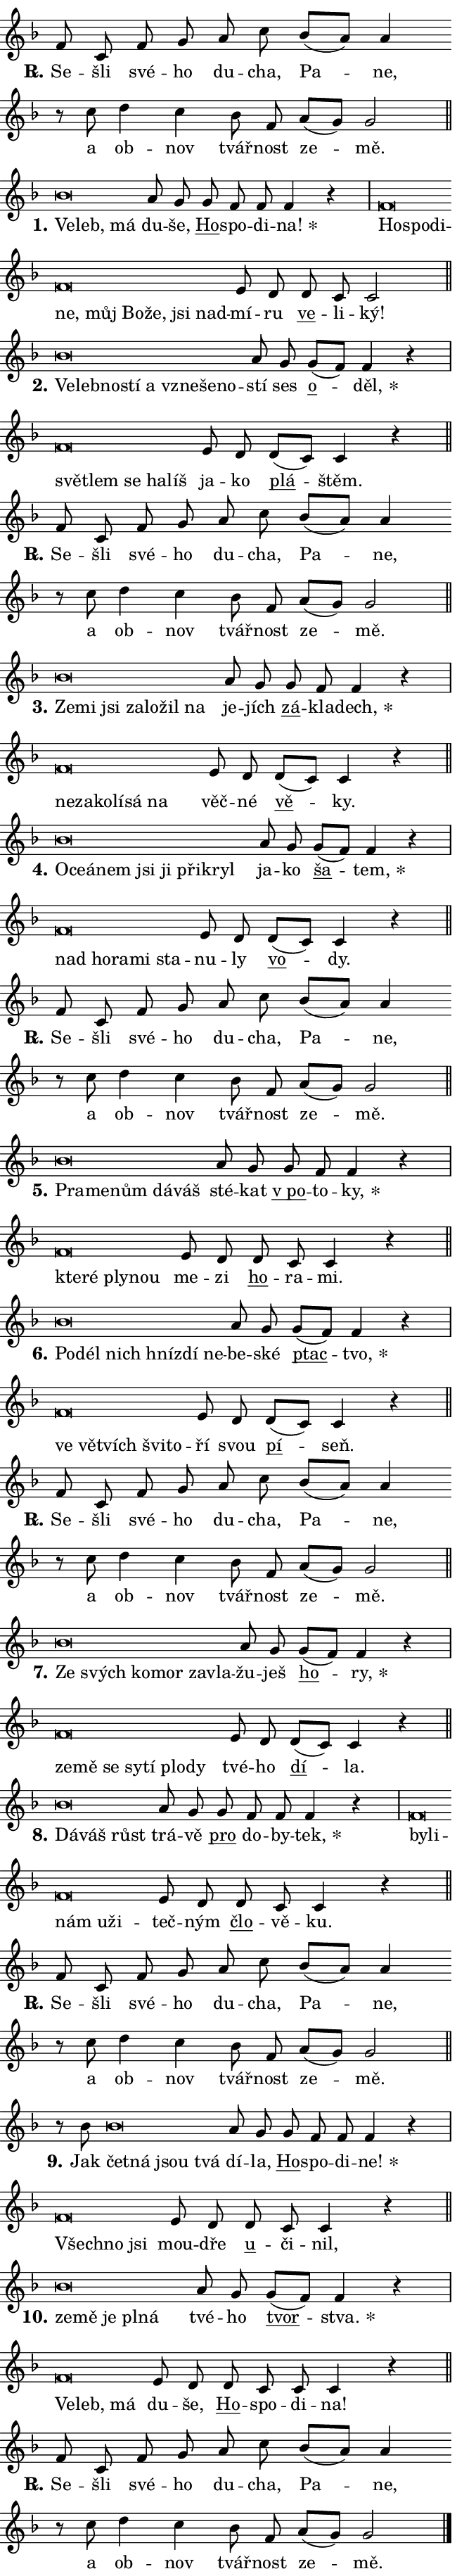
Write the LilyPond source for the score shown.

\version "2.24.0"
\header { tagline = "" }
\paper {
  indent = 0\cm
  top-margin = 0\cm
  right-margin = 0.13\cm % to fit lyric hyphens
  bottom-margin = 0\cm
  left-margin = 0\cm
  paper-width = 11\cm
  page-breaking = #ly:one-page-breaking
  system-system-spacing.basic-distance = #11
  score-system-spacing.basic-distance = #11
  ragged-last = ##f
}


%% Author: Thomas Morley
%% https://lists.gnu.org/archive/html/lilypond-user/2020-05/msg00002.html
#(define (line-position grob)
"Returns position of @var[grob} in current system:
   @code{'start}, if at first time-step
   @code{'end}, if at last time-step
   @code{'middle} otherwise
"
  (let* ((col (ly:item-get-column grob))
         (ln (ly:grob-object col 'left-neighbor))
         (rn (ly:grob-object col 'right-neighbor))
         (col-to-check-left (if (ly:grob? ln) ln col))
         (col-to-check-right (if (ly:grob? rn) rn col))
         (break-dir-left
           (and
             (ly:grob-property col-to-check-left 'non-musical #f)
             (ly:item-break-dir col-to-check-left)))
         (break-dir-right
           (and
             (ly:grob-property col-to-check-right 'non-musical #f)
             (ly:item-break-dir col-to-check-right))))
        (cond ((eqv? 1 break-dir-left) 'start)
              ((eqv? -1 break-dir-right) 'end)
              (else 'middle))))

#(define (tranparent-at-line-position vctor)
  (lambda (grob)
  "Relying on @code{line-position} select the relevant enry from @var{vctor}.
Used to determine transparency,"
    (case (line-position grob)
      ((end) (not (vector-ref vctor 0)))
      ((middle) (not (vector-ref vctor 1)))
      ((start) (not (vector-ref vctor 2))))))

noteHeadBreakVisibility =
#(define-music-function (break-visibility)(vector?)
"Makes @code{NoteHead}s transparent relying on @var{break-visibility}"
#{
  \override NoteHead.transparent =
    #(tranparent-at-line-position break-visibility)
#})

#(define delete-ledgers-for-transparent-note-heads
  (lambda (grob)
    "Reads whether a @code{NoteHead} is transparent.
If so this @code{NoteHead} is removed from @code{'note-heads} from
@var{grob}, which is supposed to be @code{LedgerLineSpanner}.
As a result ledgers are not printed for this @code{NoteHead}"
    (let* ((nhds-array (ly:grob-object grob 'note-heads))
           (nhds-list
             (if (ly:grob-array? nhds-array)
                 (ly:grob-array->list nhds-array)
                 '()))
           ;; Relies on the transparent-property being done before
           ;; Staff.LedgerLineSpanner.after-line-breaking is executed.
           ;; This is fragile ...
           (to-keep
             (remove
               (lambda (nhd)
                 (ly:grob-property nhd 'transparent #f))
               nhds-list)))
      ;; TODO find a better method to iterate over grob-arrays, similiar
      ;; to filter/remove etc for lists
      ;; For now rebuilt from scratch
      (set! (ly:grob-object grob 'note-heads)  '())
      (for-each
        (lambda (nhd)
          (ly:pointer-group-interface::add-grob grob 'note-heads nhd))
        to-keep))))

squashNotes = {
  \override NoteHead.X-extent = #'(-0.2 . 0.2)
  \override NoteHead.Y-extent = #'(-0.75 . 0)
  \override NoteHead.stencil =
    #(lambda (grob)
       (let ((pos (ly:grob-property grob 'staff-position)))
         (begin
           (if (< pos -7) (display "ERROR: Lower brevis then expected\n") (display ""))
           (if (<= pos -6) ly:text-interface::print ly:note-head::print))))
}
unSquashNotes = {
  \revert NoteHead.X-extent
  \revert NoteHead.Y-extent
  \revert NoteHead.stencil
}

hideNotes = \noteHeadBreakVisibility #begin-of-line-visible
unHideNotes = \noteHeadBreakVisibility #all-visible

% work-around for resetting accidentals
% https://lilypond.org/doc/v2.23/Documentation/notation/displaying-rhythms#unmetered-music
cadenzaMeasure = {
  \cadenzaOff
  \partial 1024 s1024
  \cadenzaOn
}

#(define-markup-command (accent layout props text) (markup?)
  "Underline accented syllable"
  (interpret-markup layout props
    #{\markup \override #'(offset . 4.3) \underline { #text }#}))

responsum = \markup \concat {
  "R" \hspace #-1.05 \path #0.1 #'((moveto 0 0.07) (lineto 0.9 0.8)) \hspace #0.05 "."
}

spaceSize = #0.6828661417322834 % exact space size for TeX Gyre Schola

\layout {
  \context {
    \Staff
    \remove "Time_signature_engraver"
    \override LedgerLineSpanner.after-line-breaking = #delete-ledgers-for-transparent-note-heads
  }
  \context {
    \Lyrics {
      \override LyricSpace.minimum-distance = \spaceSize
      \override LyricText.font-name = #"TeX Gyre Schola"
      \override LyricText.font-size = 1
      \override StanzaNumber.font-name = #"TeX Gyre Schola Bold"
      \override StanzaNumber.font-size = 1
    }
  }
  \context {
    \Score 
    \override NoteHead.text =
      #(lambda (grob) 
        (let ((pos (ly:grob-property grob 'staff-position)))
          #{\markup {
            \combine
              \halign #-0.55 \raise #(if (= pos -6) 0 0.5) \override #'(thickness . 2) \draw-line #'(3.2 . 0)
              \musicglyph "noteheads.sM1"
          }#}))
  }
}

% magnetic-lyrics.ily
%
%   written by
%     Jean Abou Samra <jean@abou-samra.fr>
%     Werner Lemberg <wl@gnu.org>
%
%   adapted by
%     Jiri Hon <jiri.hon@gmail.com>
%
% Version 2022-Apr-15

% https://www.mail-archive.com/lilypond-user@gnu.org/msg149350.html

#(define (Left_hyphen_pointer_engraver context)
   "Collect syllable-hyphen-syllable occurrences in lyrics and store
them in properties.  This engraver only looks to the left.  For
example, if the lyrics input is @code{foo -- bar}, it does the
following.

@itemize @bullet
@item
Set the @code{text} property of the @code{LyricHyphen} grob between
@q{foo} and @q{bar} to @code{foo}.

@item
Set the @code{left-hyphen} property of the @code{LyricText} grob with
text @q{foo} to the @code{LyricHyphen} grob between @q{foo} and
@q{bar}.
@end itemize

Use this auxiliary engraver in combination with the
@code{lyric-@/text::@/apply-@/magnetic-@/offset!} hook."
   (let ((hyphen #f)
         (text #f))
     (make-engraver
      (acknowledgers
       ((lyric-syllable-interface engraver grob source-engraver)
        (set! text grob)))
      (end-acknowledgers
       ((lyric-hyphen-interface engraver grob source-engraver)
        ;(when (not (grob::has-interface grob 'lyric-space-interface))
          (set! hyphen grob)));)
      ((stop-translation-timestep engraver)
       (when (and text hyphen)
         (ly:grob-set-object! text 'left-hyphen hyphen))
       (set! text #f)
       (set! hyphen #f)))))

#(define (lyric-text::apply-magnetic-offset! grob)
   "If the space between two syllables is less than the value in
property @code{LyricText@/.details@/.squash-threshold}, move the right
syllable to the left so that it gets concatenated with the left
syllable.

Use this function as a hook for
@code{LyricText@/.after-@/line-@/breaking} if the
@code{Left_@/hyphen_@/pointer_@/engraver} is active."
   (let ((hyphen (ly:grob-object grob 'left-hyphen #f)))
     (when hyphen
       (let ((left-text (ly:spanner-bound hyphen LEFT)))
         (when (grob::has-interface left-text 'lyric-syllable-interface)
           (let* ((common (ly:grob-common-refpoint grob left-text X))
                  (this-x-ext (ly:grob-extent grob common X))
                  (left-x-ext
                   (begin
                     ;; Trigger magnetism for left-text.
                     (ly:grob-property left-text 'after-line-breaking)
                     (ly:grob-extent left-text common X)))
                  ;; `delta` is the gap width between two syllables.
                  (delta (- (interval-start this-x-ext)
                            (interval-end left-x-ext)))
                  (details (ly:grob-property grob 'details))
                  (threshold (assoc-get 'squash-threshold details 0.2)))
             (when (< delta threshold)
               (let* (;; We have to manipulate the input text so that
                      ;; ligatures crossing syllable boundaries are not
                      ;; disabled.  For languages based on the Latin
                      ;; script this is essentially a beautification.
                      ;; However, for non-Western scripts it can be a
                      ;; necessity.
                      (lt (ly:grob-property left-text 'text))
                      (rt (ly:grob-property grob 'text))
                      (is-space (grob::has-interface hyphen 'lyric-space-interface))
                      (space (if is-space " " ""))
                      (extra-delta (if is-space spaceSize 0))
                      ;; Append new syllable.
                      (ltrt-space (if (and (string? lt) (string? rt))
                                (string-append lt space rt)
                                (make-concat-markup (list lt space rt))))
                      ;; Right-align `ltrt` to the right side.
                      (ltrt-space-markup (grob-interpret-markup
                               grob
                               (make-translate-markup
                                (cons (interval-length this-x-ext) 0)
                                (make-right-align-markup ltrt-space)))))
                 (begin
                   ;; Don't print `left-text`.
                   (ly:grob-set-property! left-text 'stencil #f)
                   ;; Set text and stencil (which holds all collected
                   ;; syllables so far) and shift it to the left.
                   (ly:grob-set-property! grob 'text ltrt-space)
                   (ly:grob-set-property! grob 'stencil ltrt-space-markup)
                   (ly:grob-translate-axis! grob (- (- delta extra-delta)) X))))))))))


#(define (lyric-hyphen::displace-bounds-first grob)
   ;; Make very sure this callback isn't triggered too early.
   (let ((left (ly:spanner-bound grob LEFT))
         (right (ly:spanner-bound grob RIGHT)))
     (ly:grob-property left 'after-line-breaking)
     (ly:grob-property right 'after-line-breaking)
     (ly:lyric-hyphen::print grob)))

squashThreshold = #0.4

\layout {
  \context {
    \Lyrics
    \consists #Left_hyphen_pointer_engraver
    \override LyricText.after-line-breaking =
      #lyric-text::apply-magnetic-offset!
    \override LyricHyphen.stencil = #lyric-hyphen::displace-bounds-first
    \override LyricText.details.squash-threshold = \squashThreshold
    \override LyricHyphen.minimum-distance = 0
    \override LyricHyphen.minimum-length = \squashThreshold
  }
}

squashText = \override LyricText.details.squash-threshold = 9999
unSquashText = \override LyricText.details.squash-threshold = \squashThreshold

leftText = \override LyricText.self-alignment-X = #LEFT
unLeftText = \revert LyricText.self-alignment-X

starOffset = #(lambda (grob) 
                (let ((x_offset (ly:self-alignment-interface::aligned-on-x-parent grob)))
                  (if (= x_offset 0) 0 (+ x_offset 1.2))))

star = #(define-music-function (syllable)(string?)
"Append star separator at the end of a syllable"
#{
  \once \override LyricText.X-offset = #starOffset
  \lyricmode { \markup {
    #syllable
    \override #'((font-name . "TeX Gyre Schola Bold")) \hspace #0.2 \lower #0.65 \larger "*"
  } }
#})

starAccent = #(define-music-function (syllable)(string?)
"Append star separator at the end of a syllable and make accent"
#{
  \once \override LyricText.X-offset = #starOffset
  \lyricmode { \markup {
    \accent #syllable
    \override #'((font-name . "TeX Gyre Schola Bold")) \hspace #0.2 \lower #0.65 \larger "*"
  } }
#})

breath = #(define-music-function (syllable)(string?)
"Append breathing indicator at the end of a syllable"
#{
  \lyricmode { \markup { #syllable "+" } }
#})

optionalBreath = #(define-music-function (syllable)(string?)
"Append optional breathing indicator at the end of a syllable"
#{
  \lyricmode { \markup { #syllable "(+)" } }
#})


\score {
    <<
        \new Voice = "melody" { \cadenzaOn \key f \major \relative { f'8 c f g a c \bar "" bes[( a)] a4 \bar "" r8 c d4 c \bar "" bes8 f \bar "" a[( g)] g2 \cadenzaMeasure \bar "||" \break } }
        \new Lyrics \lyricsto "melody" { \lyricmode { \set stanza = \responsum
Se -- šli své -- ho du -- cha, Pa -- ne, a ob -- nov tvář -- nost ze -- mě. } }
    >>
    \layout {}
}

\score {
    <<
        \new Voice = "melody" { \cadenzaOn \key f \major \relative { \squashNotes bes'\breve*1/16 \hideNotes \breve*1/16 \breve*1/16 \bar "" \unHideNotes \unSquashNotes a8 g \bar "" g f f f4 r \cadenzaMeasure \bar "|" \squashNotes f\breve*1/16 \hideNotes \breve*1/16 \bar "" \breve*1/16 \bar "" \breve*1/16 \bar "" \breve*1/16 \bar "" \breve*1/16 \bar "" \breve*1/16 \bar "" \breve*1/16 \breve*1/16 \bar "" \unHideNotes \unSquashNotes e8 d \bar "" d c c2 \cadenzaMeasure \bar "||" \break } }
        \new Lyrics \lyricsto "melody" { \lyricmode { \set stanza = "1."
\leftText Ve -- \squashText leb, má \unLeftText \unSquashText du -- še, \markup \accent Ho -- spo -- di -- \star na! \leftText Ho -- \squashText spo -- di -- ne, můj Bo -- že, jsi nad -- \unLeftText \unSquashText mí -- ru \markup \accent ve -- li -- ký! } }
    >>
    \layout {}
}

\score {
    <<
        \new Voice = "melody" { \cadenzaOn \key f \major \relative { \squashNotes bes'\breve*1/16 \hideNotes \breve*1/16 \bar "" \breve*1/16 \bar "" \breve*1/16 \bar "" \breve*1/16 \bar "" \breve*1/16 \bar "" \breve*1/16 \breve*1/16 \bar "" \unHideNotes \unSquashNotes a8 g \bar "" g[( f)] f4 r \cadenzaMeasure \bar "|" \squashNotes f\breve*1/16 \hideNotes \breve*1/16 \bar "" \breve*1/16 \bar "" \breve*1/16 \breve*1/16 \bar "" \unHideNotes \unSquashNotes e8 d \bar "" d[( c)] c4 r \cadenzaMeasure \bar "||" \break } }
        \new Lyrics \lyricsto "melody" { \lyricmode { \set stanza = "2."
\leftText Ve -- \squashText leb -- no -- stí a vzne -- še -- no -- \unLeftText \unSquashText stí ses \markup \accent o -- \star děl, \leftText svě -- \squashText tlem se ha -- líš \unLeftText \unSquashText ja -- ko \markup \accent plá -- štěm. } }
    >>
    \layout {}
}

\score {
    <<
        \new Voice = "melody" { \cadenzaOn \key f \major \relative { f'8 c f g a c \bar "" bes[( a)] a4 \bar "" r8 c d4 c \bar "" bes8 f \bar "" a[( g)] g2 \cadenzaMeasure \bar "||" \break } }
        \new Lyrics \lyricsto "melody" { \lyricmode { \set stanza = \responsum
Se -- šli své -- ho du -- cha, Pa -- ne, a ob -- nov tvář -- nost ze -- mě. } }
    >>
    \layout {}
}

\score {
    <<
        \new Voice = "melody" { \cadenzaOn \key f \major \relative { \squashNotes bes'\breve*1/16 \hideNotes \breve*1/16 \bar "" \breve*1/16 \bar "" \breve*1/16 \bar "" \breve*1/16 \bar "" \breve*1/16 \breve*1/16 \bar "" \unHideNotes \unSquashNotes a8 g \bar "" g f f4 r \cadenzaMeasure \bar "|" \squashNotes f\breve*1/16 \hideNotes \breve*1/16 \bar "" \breve*1/16 \bar "" \breve*1/16 \bar "" \breve*1/16 \breve*1/16 \bar "" \unHideNotes \unSquashNotes e8 d \bar "" d[( c)] c4 r \cadenzaMeasure \bar "||" \break } }
        \new Lyrics \lyricsto "melody" { \lyricmode { \set stanza = "3."
\leftText Ze -- \squashText mi jsi za -- lo -- žil na \unLeftText \unSquashText je -- jích \markup \accent zá -- kla -- \star dech, \leftText ne -- \squashText za -- ko -- lí -- sá na \unLeftText \unSquashText věč -- né \markup \accent vě -- ky. } }
    >>
    \layout {}
}

\score {
    <<
        \new Voice = "melody" { \cadenzaOn \key f \major \relative { \squashNotes bes'\breve*1/16 \hideNotes \breve*1/16 \bar "" \breve*1/16 \bar "" \breve*1/16 \bar "" \breve*1/16 \bar "" \breve*1/16 \bar "" \breve*1/16 \breve*1/16 \bar "" \unHideNotes \unSquashNotes a8 g \bar "" g[( f)] f4 r \cadenzaMeasure \bar "|" \squashNotes f\breve*1/16 \hideNotes \breve*1/16 \bar "" \breve*1/16 \bar "" \breve*1/16 \breve*1/16 \bar "" \unHideNotes \unSquashNotes e8 d \bar "" d[( c)] c4 r \cadenzaMeasure \bar "||" \break } }
        \new Lyrics \lyricsto "melody" { \lyricmode { \set stanza = "4."
\leftText O -- \squashText ce -- á -- nem jsi ji při -- kryl \unLeftText \unSquashText ja -- ko \markup \accent ša -- \star tem, \leftText nad \squashText ho -- ra -- mi sta -- \unLeftText \unSquashText nu -- ly \markup \accent vo -- dy. } }
    >>
    \layout {}
}

\score {
    <<
        \new Voice = "melody" { \cadenzaOn \key f \major \relative { f'8 c f g a c \bar "" bes[( a)] a4 \bar "" r8 c d4 c \bar "" bes8 f \bar "" a[( g)] g2 \cadenzaMeasure \bar "||" \break } }
        \new Lyrics \lyricsto "melody" { \lyricmode { \set stanza = \responsum
Se -- šli své -- ho du -- cha, Pa -- ne, a ob -- nov tvář -- nost ze -- mě. } }
    >>
    \layout {}
}

\score {
    <<
        \new Voice = "melody" { \cadenzaOn \key f \major \relative { \squashNotes bes'\breve*1/16 \hideNotes \breve*1/16 \bar "" \breve*1/16 \bar "" \breve*1/16 \breve*1/16 \bar "" \unHideNotes \unSquashNotes a8 g \bar "" g f f4 r \cadenzaMeasure \bar "|" \squashNotes f\breve*1/16 \hideNotes \breve*1/16 \bar "" \breve*1/16 \breve*1/16 \bar "" \unHideNotes \unSquashNotes e8 d \bar "" d c c4 r \cadenzaMeasure \bar "||" \break } }
        \new Lyrics \lyricsto "melody" { \lyricmode { \set stanza = "5."
\leftText Pra -- \squashText me -- nům dá -- váš \unLeftText \unSquashText sté -- kat \markup \accent "v po" -- to -- \star ky, \leftText kte -- \squashText ré ply -- nou \unLeftText \unSquashText me -- zi \markup \accent ho -- ra -- mi. } }
    >>
    \layout {}
}

\score {
    <<
        \new Voice = "melody" { \cadenzaOn \key f \major \relative { \squashNotes bes'\breve*1/16 \hideNotes \breve*1/16 \bar "" \breve*1/16 \bar "" \breve*1/16 \bar "" \breve*1/16 \breve*1/16 \bar "" \unHideNotes \unSquashNotes a8 g \bar "" g[( f)] f4 r \cadenzaMeasure \bar "|" \squashNotes f\breve*1/16 \hideNotes \breve*1/16 \bar "" \breve*1/16 \bar "" \breve*1/16 \breve*1/16 \bar "" \unHideNotes \unSquashNotes e8 d \bar "" d[( c)] c4 r \cadenzaMeasure \bar "||" \break } }
        \new Lyrics \lyricsto "melody" { \lyricmode { \set stanza = "6."
\leftText Po -- \squashText dél nich hníz -- dí ne -- \unLeftText \unSquashText be -- ské \markup \accent ptac -- \star tvo, \leftText ve \squashText vět -- vích švi -- to -- \unLeftText \unSquashText ří svou \markup \accent pí -- seň. } }
    >>
    \layout {}
}

\score {
    <<
        \new Voice = "melody" { \cadenzaOn \key f \major \relative { f'8 c f g a c \bar "" bes[( a)] a4 \bar "" r8 c d4 c \bar "" bes8 f \bar "" a[( g)] g2 \cadenzaMeasure \bar "||" \break } }
        \new Lyrics \lyricsto "melody" { \lyricmode { \set stanza = \responsum
Se -- šli své -- ho du -- cha, Pa -- ne, a ob -- nov tvář -- nost ze -- mě. } }
    >>
    \layout {}
}

\score {
    <<
        \new Voice = "melody" { \cadenzaOn \key f \major \relative { \squashNotes bes'\breve*1/16 \hideNotes \breve*1/16 \bar "" \breve*1/16 \bar "" \breve*1/16 \bar "" \breve*1/16 \breve*1/16 \bar "" \unHideNotes \unSquashNotes a8 g \bar "" g[( f)] f4 r \cadenzaMeasure \bar "|" \squashNotes f\breve*1/16 \hideNotes \breve*1/16 \bar "" \breve*1/16 \bar "" \breve*1/16 \bar "" \breve*1/16 \bar "" \breve*1/16 \breve*1/16 \bar "" \unHideNotes \unSquashNotes e8 d \bar "" d[( c)] c4 r \cadenzaMeasure \bar "||" \break } }
        \new Lyrics \lyricsto "melody" { \lyricmode { \set stanza = "7."
\leftText Ze \squashText svých ko -- mor za -- vla -- \unLeftText \unSquashText žu -- ješ \markup \accent ho -- \star ry, \leftText ze -- \squashText mě se sy -- tí plo -- dy \unLeftText \unSquashText tvé -- ho \markup \accent dí -- la. } }
    >>
    \layout {}
}

\score {
    <<
        \new Voice = "melody" { \cadenzaOn \key f \major \relative { \squashNotes bes'\breve*1/16 \hideNotes \breve*1/16 \breve*1/16 \bar "" \unHideNotes \unSquashNotes a8 g \bar "" g f f f4 r \cadenzaMeasure \bar "|" \squashNotes f\breve*1/16 \hideNotes \breve*1/16 \bar "" \breve*1/16 \bar "" \breve*1/16 \breve*1/16 \bar "" \unHideNotes \unSquashNotes e8 d \bar "" d c c4 r \cadenzaMeasure \bar "||" \break } }
        \new Lyrics \lyricsto "melody" { \lyricmode { \set stanza = "8."
\leftText Dá -- \squashText váš růst \unLeftText \unSquashText trá -- vě \markup \accent pro do -- by -- \star tek, \leftText by -- \squashText li -- nám u -- ži -- \unLeftText \unSquashText teč -- ným \markup \accent člo -- vě -- ku. } }
    >>
    \layout {}
}

\score {
    <<
        \new Voice = "melody" { \cadenzaOn \key f \major \relative { f'8 c f g a c \bar "" bes[( a)] a4 \bar "" r8 c d4 c \bar "" bes8 f \bar "" a[( g)] g2 \cadenzaMeasure \bar "||" \break } }
        \new Lyrics \lyricsto "melody" { \lyricmode { \set stanza = \responsum
Se -- šli své -- ho du -- cha, Pa -- ne, a ob -- nov tvář -- nost ze -- mě. } }
    >>
    \layout {}
}

\score {
    <<
        \new Voice = "melody" { \cadenzaOn \key f \major \relative { r8 bes' \squashNotes bes\breve*1/16 \hideNotes \breve*1/16 \bar "" \breve*1/16 \breve*1/16 \bar "" \unHideNotes \unSquashNotes a8 g \bar "" g f f f4 r \cadenzaMeasure \bar "|" \squashNotes f\breve*1/16 \hideNotes \breve*1/16 \breve*1/16 \bar "" \unHideNotes \unSquashNotes e8 d \bar "" d c c4 r \cadenzaMeasure \bar "||" \break } }
        \new Lyrics \lyricsto "melody" { \lyricmode { \set stanza = "9."
Jak \leftText čet -- \squashText ná jsou tvá \unLeftText \unSquashText dí -- la, \markup \accent Ho -- spo -- di -- \star ne! \leftText Všech -- \squashText no jsi \unLeftText \unSquashText mou -- dře \markup \accent u -- či -- nil, } }
    >>
    \layout {}
}

\score {
    <<
        \new Voice = "melody" { \cadenzaOn \key f \major \relative { \squashNotes bes'\breve*1/16 \hideNotes \breve*1/16 \bar "" \breve*1/16 \bar "" \breve*1/16 \breve*1/16 \bar "" \unHideNotes \unSquashNotes a8 g \bar "" g[( f)] f4 r \cadenzaMeasure \bar "|" \squashNotes f\breve*1/16 \hideNotes \breve*1/16 \breve*1/16 \bar "" \unHideNotes \unSquashNotes e8 d \bar "" d c c c4 r \cadenzaMeasure \bar "||" \break } }
        \new Lyrics \lyricsto "melody" { \lyricmode { \set stanza = "10."
\leftText ze -- \squashText mě je pl -- ná \unLeftText \unSquashText tvé -- ho \markup \accent tvor -- \star stva. \leftText Ve -- \squashText leb, má \unLeftText \unSquashText du -- še, \markup \accent Ho -- spo -- di -- na! } }
    >>
    \layout {}
}

\score {
    <<
        \new Voice = "melody" { \cadenzaOn \key f \major \relative { f'8 c f g a c \bar "" bes[( a)] a4 \bar "" r8 c d4 c \bar "" bes8 f \bar "" a[( g)] g2 \cadenzaMeasure \bar "||" \break } \bar "|." }
        \new Lyrics \lyricsto "melody" { \lyricmode { \set stanza = \responsum
Se -- šli své -- ho du -- cha, Pa -- ne, a ob -- nov tvář -- nost ze -- mě. } }
    >>
    \layout {}
}
